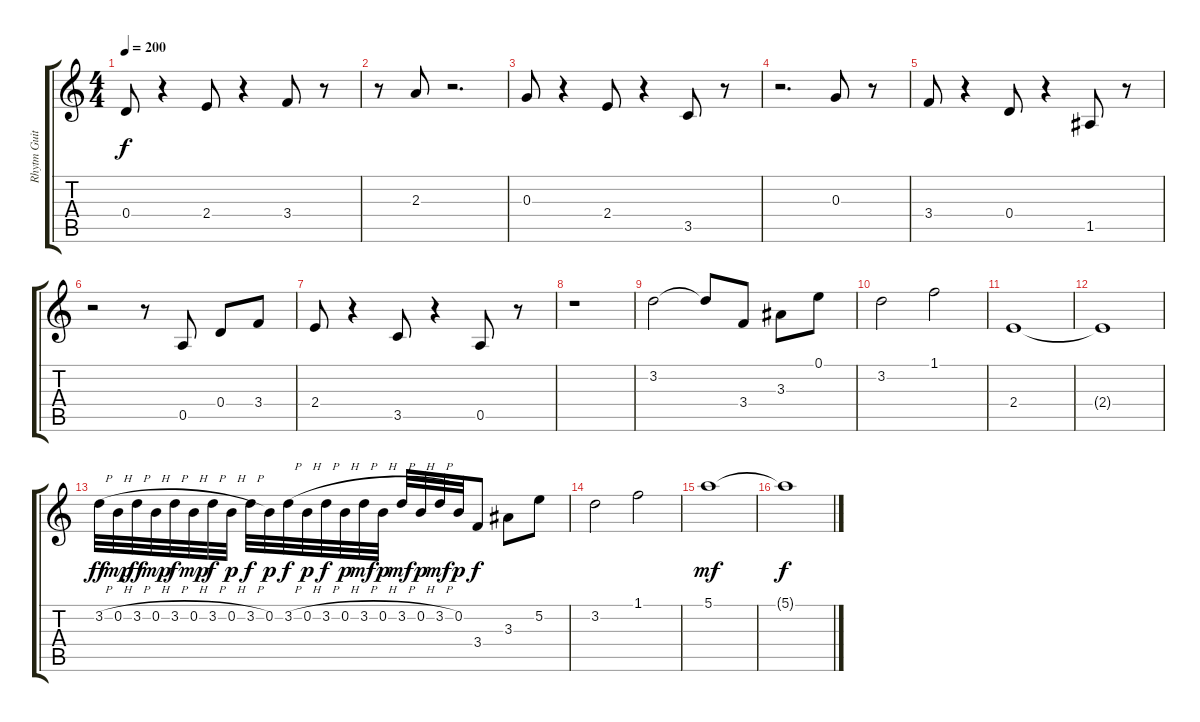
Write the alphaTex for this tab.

\track ("Rhytm Guitar 2" "Rhytm Guit") {instrument overdrivenguitar}
\staff {score tabs}
\tuning (E4 B3 G3 D3 A2 E2) {hide}
\ts (4 4)
\tempo 200
\clef g2
\ks c
0.4.8{dy f volume 14} r.4 2.4.8 r.4 3.4.8 r.8 |
r.8 2.3.8 r.2{d} |
0.3.8 r.4 2.4.8 r.4 3.5.8 r.8 |
r.2{d} 0.3.8 r.8 |
3.4.8 r.4 0.4.8 r.4 1.5.8 r.8 |
r.2 r.8 0.5.8 0.4.8 3.4.8 |
2.4.8 r.4 3.5.8 r.4 0.5.8 r.8 |
r.1 |
3.2.2 3.2{t}.8 3.4.8 3.3.8 0.1.8 |
3.2.2 1.1.2 |
2.4.1 |
2.4{t}.1 |
3.2{h}.32{dy ff} 0.2{h}.32{dy mp} 3.2{h}.32{dy ff} 0.2{h}.32{dy mp} 3.2{h}.32{dy f} 0.2{h}.32{dy mp} 3.2{h}.32{dy f} 0.2{h}.32{dy p} 3.2{h}.32{dy f} 0.2.32{dy p} 3.2{h}.32{dy f} 0.2{h}.32{dy p} 3.2{h}.32{dy f} 0.2{h}.32{dy p} 3.2{h}.32{dy mf} 0.2{h}.32{dy p} 3.2{h}.32{dy mf} 0.2{h}.32{dy p} 3.2{h}.32{dy mf} 0.2.32{dy p} 3.4.8{dy f} 3.3.8 5.2.8 |
3.2.2 1.1.2 |
5.1.1{dy mf} |
5.1{t}.1{dy f}
